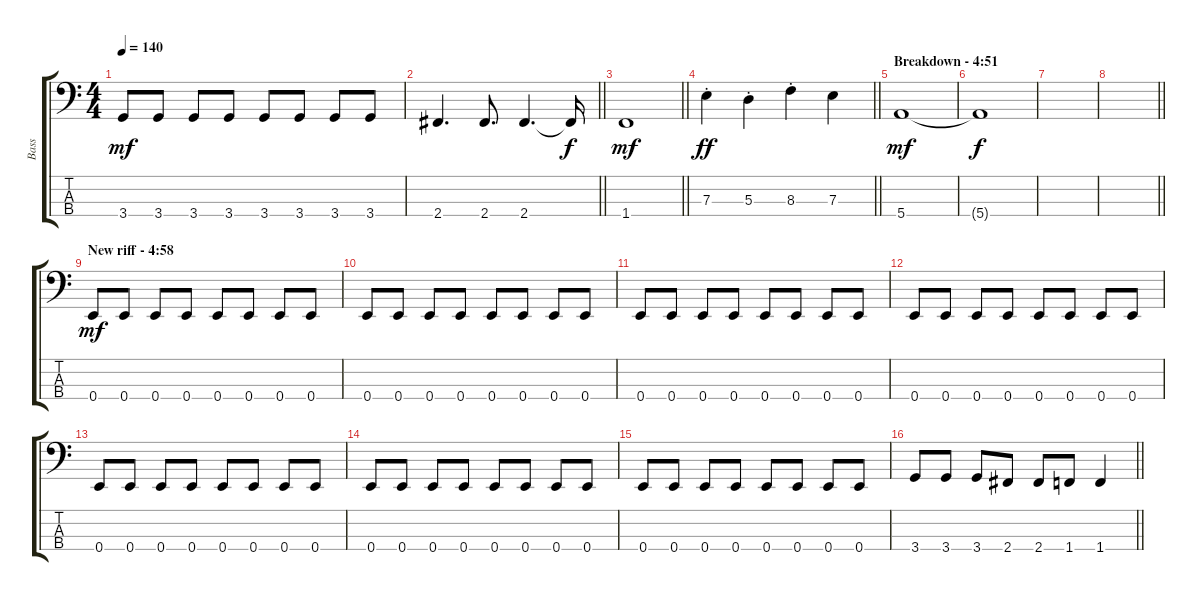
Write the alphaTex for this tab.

\track ("Bass" "Bass") {instrument electricbassfinger}
\staff {score tabs}
\tuning (G2 D2 A1 E1) {hide}
\ts (4 4)
\tempo 140
\clef f4
\ks c
3.4.8{dy mf} 3.4.8 3.4.8 3.4.8 3.4.8 3.4.8 3.4.8 3.4.8 |
\barLineRight lightlight
2.4.4{d} 2.4.8{d} 2.4.4{d} 2.4{t}.16{dy f} |
\barLineRight lightlight
1.4.1{dy mf} |
\barLineRight lightlight
7.3{st}.4{dy ff} 5.3{st}.4 8.3{st}.4 7.3.4 |
\section ("" "Breakdown - 4:51")
5.4.1{dy mf} |
5.4{t}.1{dy f} |
|
\barLineRight lightlight
|
\section ("" "New riff - 4:58")
0.4.8{dy mf} 0.4.8 0.4.8 0.4.8 0.4.8 0.4.8 0.4.8 0.4.8 |
0.4.8 0.4.8 0.4.8 0.4.8 0.4.8 0.4.8 0.4.8 0.4.8 |
0.4.8 0.4.8 0.4.8 0.4.8 0.4.8 0.4.8 0.4.8 0.4.8 |
0.4.8 0.4.8 0.4.8 0.4.8 0.4.8 0.4.8 0.4.8 0.4.8 |
0.4.8 0.4.8 0.4.8 0.4.8 0.4.8 0.4.8 0.4.8 0.4.8 |
0.4.8 0.4.8 0.4.8 0.4.8 0.4.8 0.4.8 0.4.8 0.4.8 |
0.4.8 0.4.8 0.4.8 0.4.8 0.4.8 0.4.8 0.4.8 0.4.8 |
\barLineRight lightlight
3.4.8 3.4.8 3.4.8 2.4.8 2.4.8 1.4.8 1.4.4
